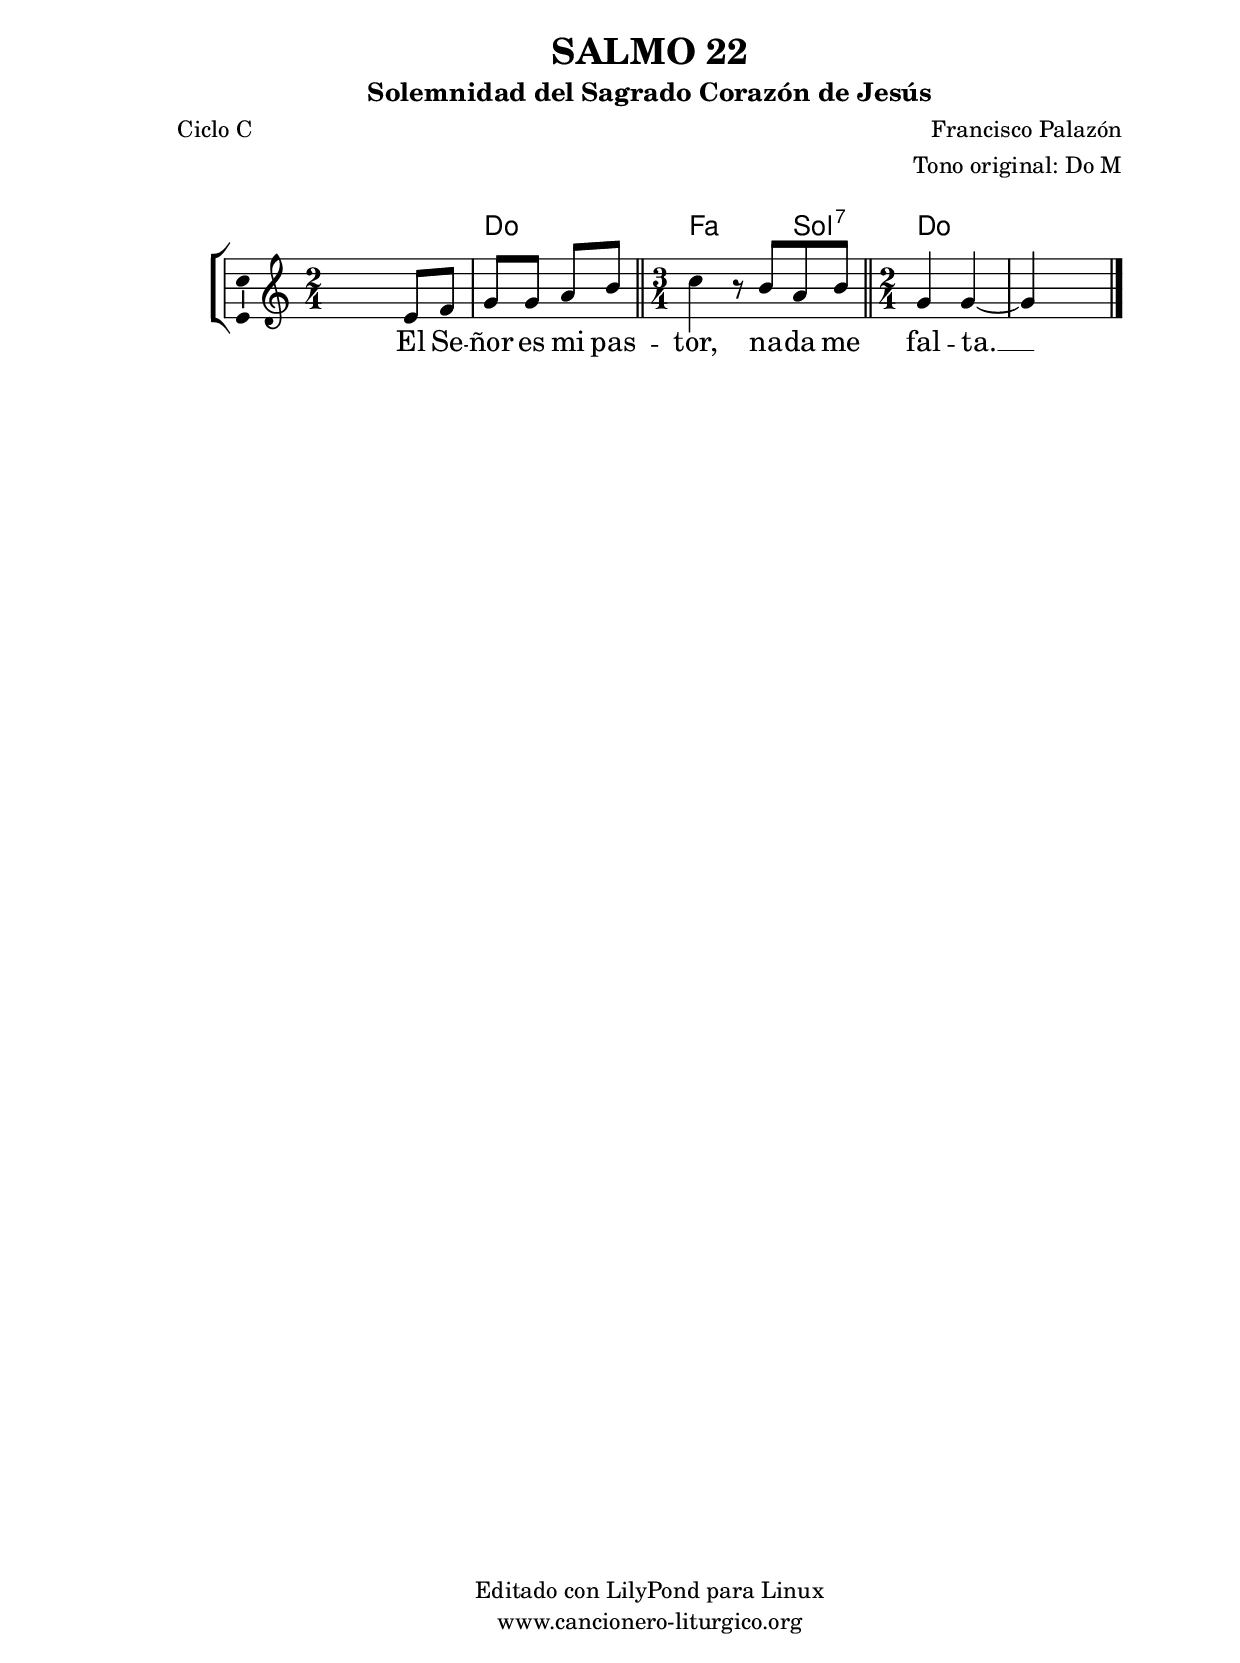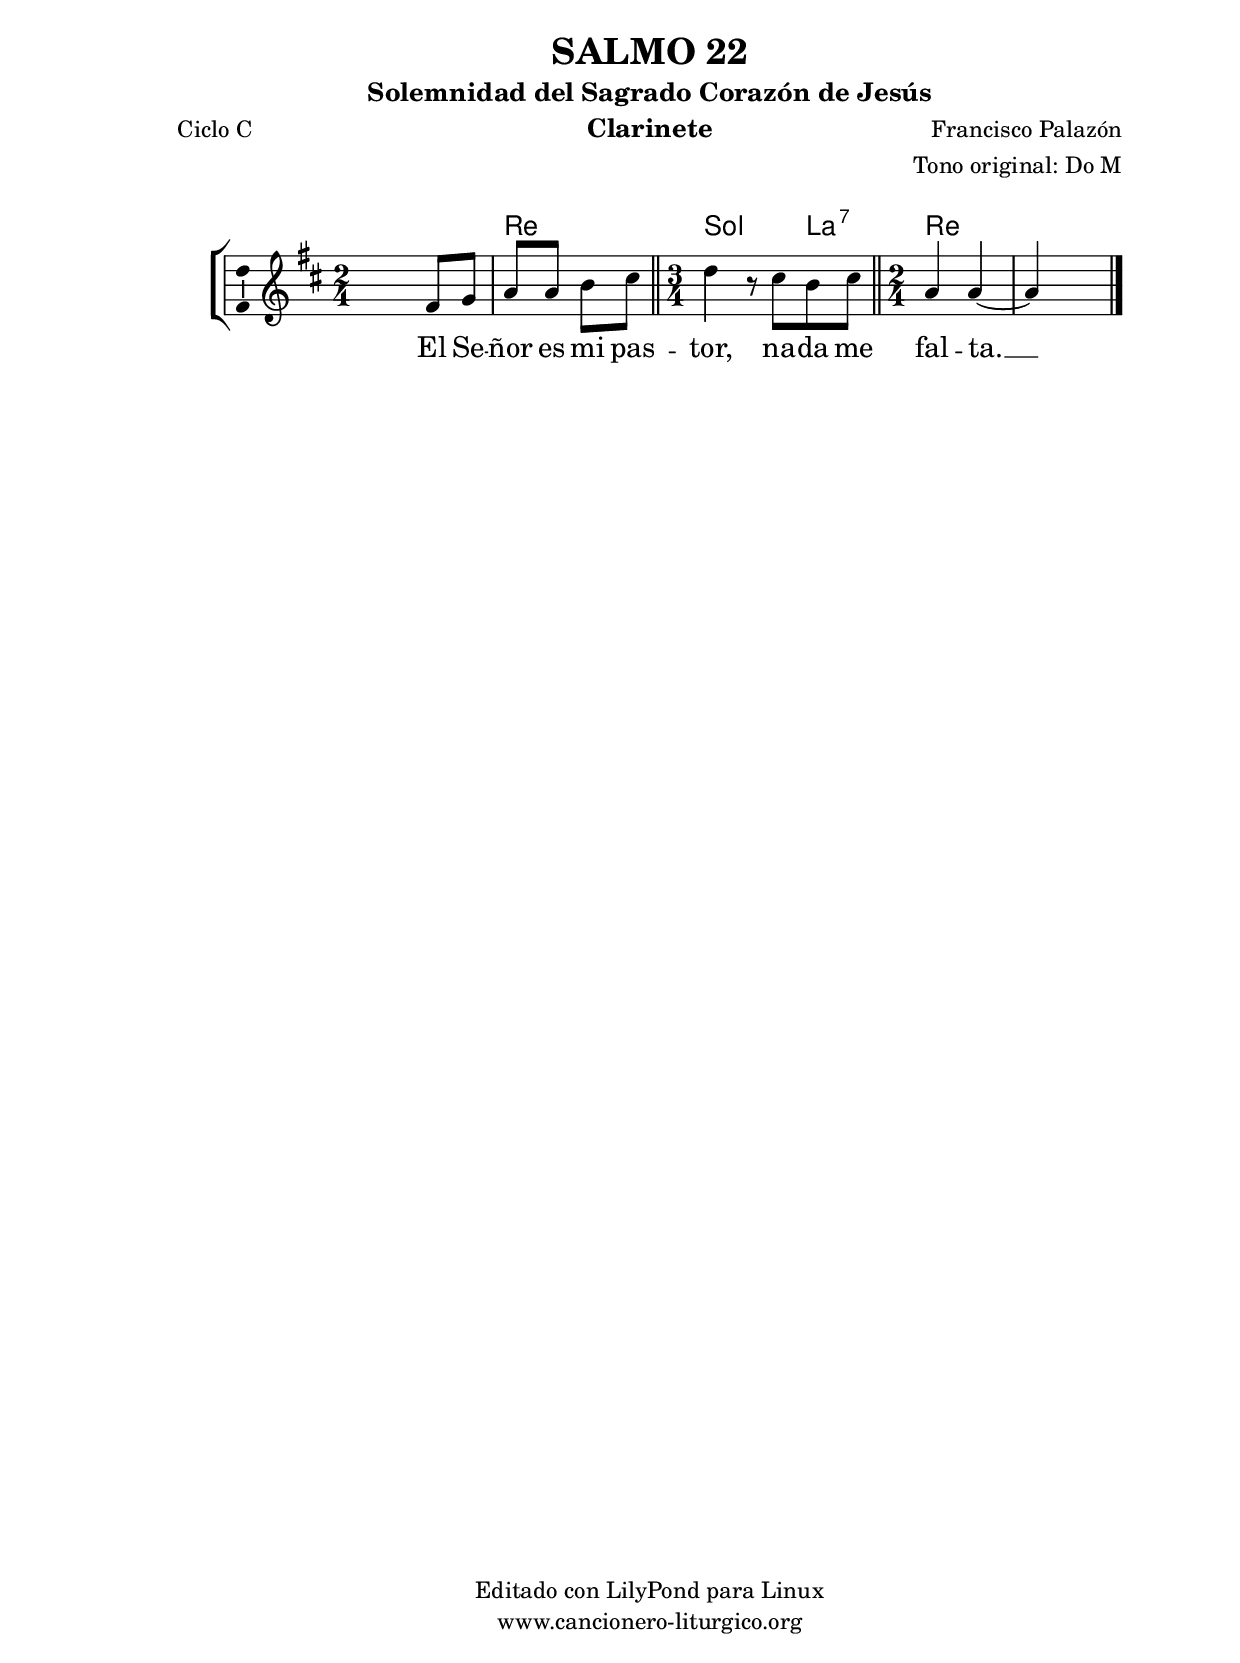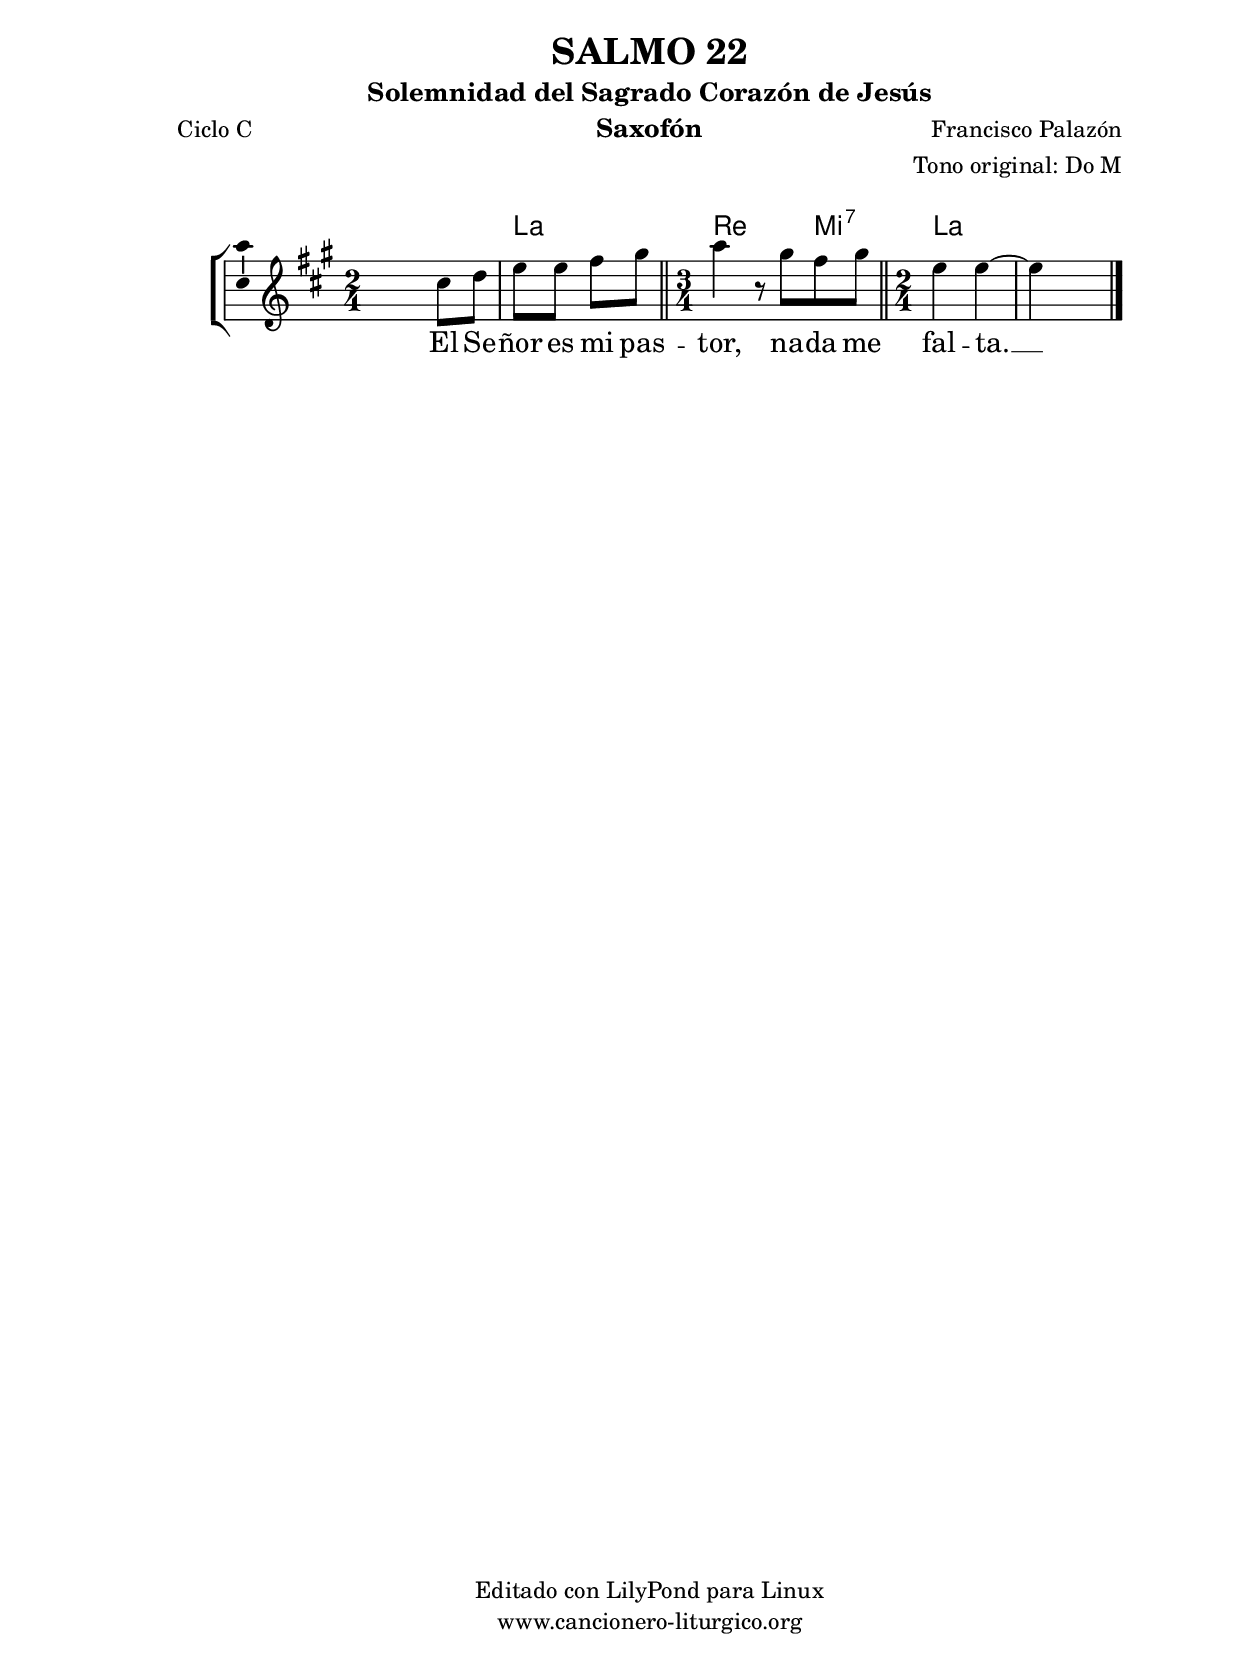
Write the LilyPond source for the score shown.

%
%para convertir .midi en .wav:
%timidity filename.midi -Ow -o finename.wav
%
%
%Para convertir de .wav a .mp3:
%lame -h -m j filename.wav
%
%
%para escuchar el midi:
%timidity nombrefichero.midi
%


%versión de lilypond para la que se ha escrito esta partitura:
\version "2.16.0"

	%Tamaño papel
	#(set-default-paper-size "a4")
	%Tamaño partitura
	#(set-global-staff-size 20)
	%No responde al pulsar sobre una nota
	#(ly:set-option 'point-and-click #f)

%parámetros del encabezamiento:
\header {
	title = "SALMO 22"
	subtitle = "Solemnidad del Sagrado Corazón de Jesús"
	composer = "Francisco Palazón"
	poet = "Ciclo C"
	meter = ""
	arranger = "Tono original: Do M"
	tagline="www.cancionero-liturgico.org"
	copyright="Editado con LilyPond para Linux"
	tiempo = "Ordinario"
	usos = "Salmo"
	letra = "El Señor es mi pastor, nada me falta."
	}

%parámetros asociados al papel:
\paper  {
	oddHeaderMarkup = \markup {\fill-line { \on-the-fly #not-first-page \fromproperty #'header:title \on-the-fly #not-first-page \fromproperty #'header:composer }}
	evenHeaderMarkup = \markup {\fill-line { \fromproperty #'header:composer \fromproperty #'header:title }}
	#(set-paper-size "a4")
	print-page-number = ##f
	first-page-number = 1
	print-first-page-number = ##f
%	head-separation = 3.0 \cm
	top-margin = 2.0 \cm
	bottom-margin = 0.5\cm
%%%	bottom-margin = -1.0\cm
	left-margin = 3.0 \cm
	line-width = 16.0 \cm 
	indent = 8\mm
	interscoreline = 2.\mm
	between-system-space = 15\mm
%	para que las partituras no llenen la hoja:
	ragged-bottom = ##t
%	idem para la última hoja:
	ragged-last-bottom = ##f
%	para que las partituras llenen el ancho del papel:
	ragged-last = ##f
	after-title-space = 2.5 \cm
%page-count=1
%system-count=1

	%Flexible Vertical Spacing
%	markup-markup-spacing =
%	#'((basic-distance . 15) (minimum-distance . 15) (padding . 3))
	markup-system-spacing =
	#'((basic-distance . 15) (minimum-distance . 15) (padding . 3))
	system-system-spacing =
	#'((basic-distance . 15) (minimum-distance . 15) (padding . 3))
	score-system-spacing =
	#'((basic-distance . 15) (minimum-distance . 15) (padding . 5))
%	top-system-spacing = % header
%	#'((basic-distance . 8) (minimum-distance . 0) (padding . 3))
%	top-markup-spacing =
%	#'((basic-distance . 20) (minimum-distance . 20) (padding . 3))
	last-bottom-spacing = % footer
	#'((basic-distance . 5) (minimum-distance . 5) (padding . 3))
%	score-markup-spacing =
%	#'((basic-distance . 16) (minimum-distance . 13) (padding . 3))

	}


%parámetros que afectan a toda la partitura:
global =  {
	%clave de sol (G):
	\clef G
	%armadura:
%%%	\transpose ees c
	\key c \major
	\tempo 4=100
	\set Score.tempoHideNote = ##t
	}


acordes = {
	\italianChords
	\chordmode {
%%%	\transpose ees c
{

s2
c2 f g4:7
c2 s2

	}
	}
}


melodia = 
%%%	\transpose ees c
{
	\relative c'{

\time 2/4
s4 e8 f
g8 g a b

\bar "||"
\time 3/4
c4 r8 b8 a b

\bar "||"
\time 2/4
g4 g~
g4 s4

	\bar "|."
	}
	}


texto = \lyricmode {
El Se -- ñor es mi pas -- tor,
na -- da me fal -- ta. __
	}


acordesStaff = \context ChordNames = acordesStaff <<
	\set chordChanges = ##t
	\acordes
	>>


vozStaff = \context Voice = vozStaff
\with {\consists "Ambitus_engraver"}
<<
%	\set Staff.instrumentName = ""
%	\set Staff.shortInstrumentName = ""
%	\set Staff.midiInstrument = #"clarinet"
%	\set Staff.midiInstrument = #"cello"
%	\set Staff.midiInstrument = #"flute"
	\set Staff.midiInstrument = #"electric guitar (jazz)"
%	\set Staff.midiInstrument = #"english horn"
%	\set Staff.midiInstrument = #"violin"
%	\set Staff.midiInstrument = #"glockenspiel"
	\set Staff.midiMinimumVolume = #0.7
	\set Staff.midiMaximumVolume = #0.9
	\global
	\melodia
	>>


textoStaff = \context Lyrics = textoStaff <<
	\lyricsto vozStaff \texto
	>>

\book {
	\score {
		\context ChoirStaff {
			\override StaffGroup.SystemStartBracket #'collapse-height = #1
			\override Score.SystemStartBar #'collapse-height = #1
			<<
			\acordesStaff
			\vozStaff
			\textoStaff
			>>
			}
		\layout {
	    		\context {
				\Lyrics
				\override LyricText #'font-size = #2
				}
	   		 \context {
				\Score
				%fontSize = #3
				\override StaffSymbol #'staff-space = #(magstep +3)
				%\override Beam #'thickness = #0.55
				%\override SpacingSpanner #'spacing-increment = #1.0
				%\override Slur #'height-limit = #1.5
				}
			}
		}
	\score {
		\unfoldRepeats
		\context ChoirStaff {
			<<
			\acordesStaff
			\vozStaff
			>>
			}
		\midi {
	  		\context {
	  			\Score
				tempoWholesPerMinute = #(ly:make-moment 70 4)
				}
			}
		}
	}

%Partitura para clarinete
#(define output-suffix "C")
\book {
	\header{
		instrument = "Clarinete"
		}
	\score {
		\context ChoirStaff {
			\override StaffGroup.SystemStartBracket #'collapse-height = #1
			\override Score.SystemStartBar #'collapse-height = #1
\transpose c d
			<<
			\acordesStaff
			\vozStaff
			\textoStaff
			>>
			}
		\layout {
	    		\context {
				\Lyrics
				\override LyricText #'font-size = #2
				}
	   		 \context {
				\Score
				%fontSize = #3
				\override StaffSymbol #'staff-space = #(magstep +3)
				%\override Beam #'thickness = #0.55
				%\override SpacingSpanner #'spacing-increment = #1.0
				%\override Slur #'height-limit = #1.5
				}
			}
		}
	}

%Partitura para saxofón
#(define output-suffix "S")
\book {
	\header{
		instrument = "Saxofón"
		}
	\score {
		\context ChoirStaff {
			\override StaffGroup.SystemStartBracket #'collapse-height = #1
			\override Score.SystemStartBar #'collapse-height = #1
\transpose c a
			<<
			\acordesStaff
			\vozStaff
			\textoStaff
			>>
			}
		\layout {
	    		\context {
				\Lyrics
				\override LyricText #'font-size = #2
				}
	   		 \context {
				\Score
				%fontSize = #3
				\override StaffSymbol #'staff-space = #(magstep +3)
				%\override Beam #'thickness = #0.55
				%\override SpacingSpanner #'spacing-increment = #1.0
				%\override Slur #'height-limit = #1.5
				}
			}
		}
	}

